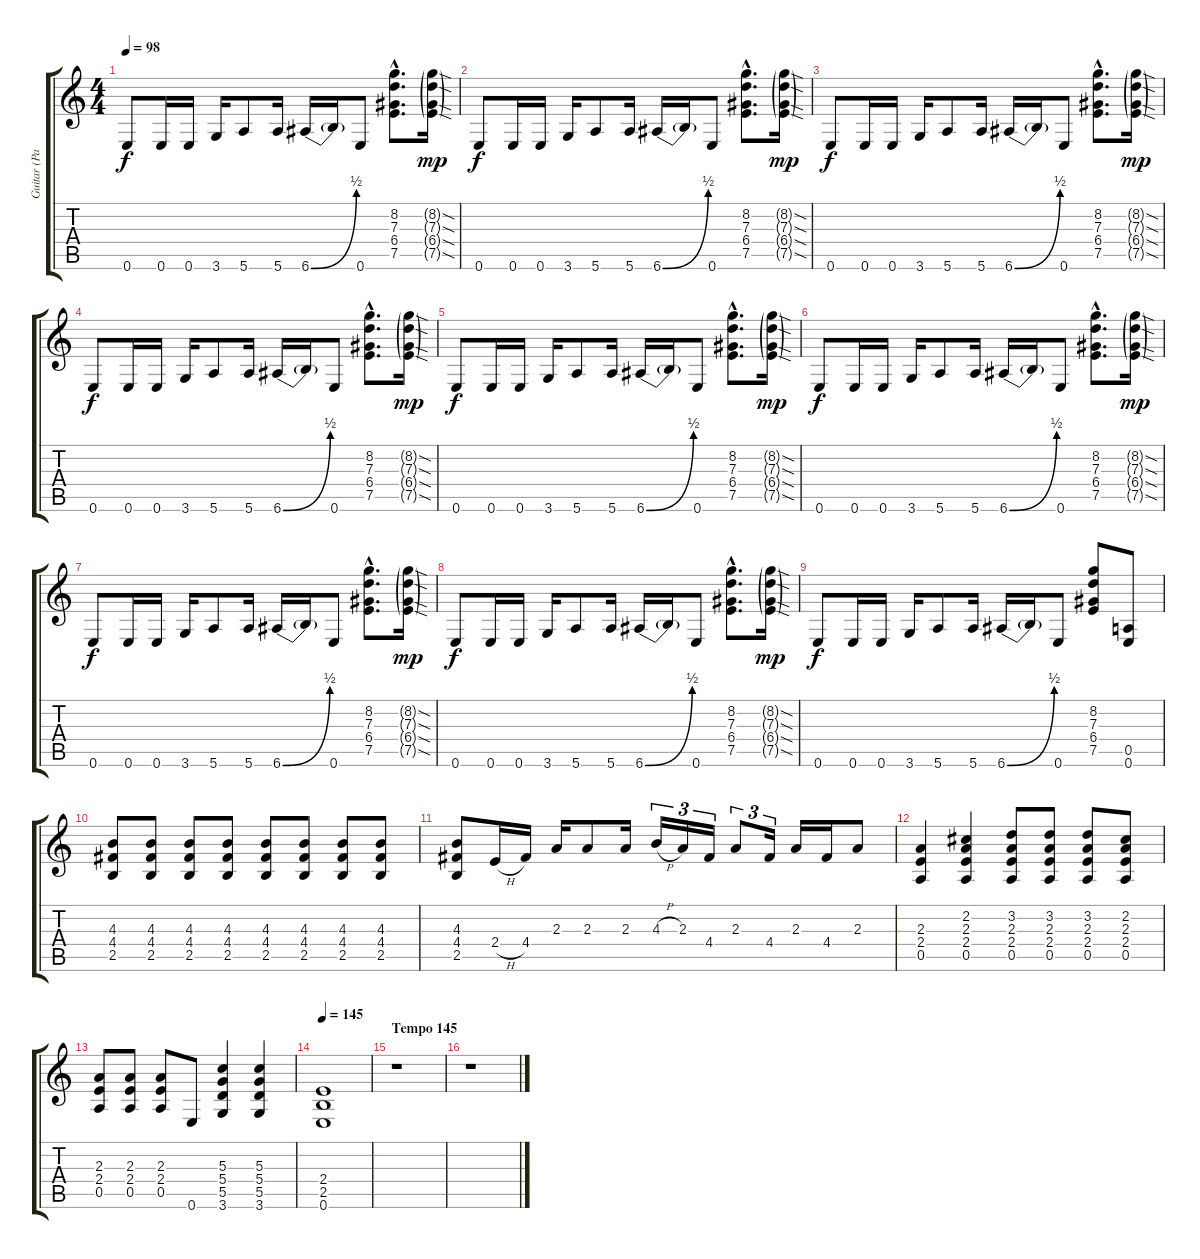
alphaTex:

\track ("Guitar (Page)" "Guitar (Pa") {instrument overdrivenguitar}
\staff {score tabs}
\tuning (E4 B3 G3 D3 A2 E2) {hide}
\ts (4 4)
\tempo 98
\clef g2
\ks c
0.6.8{dy f} 0.6.16 0.6.16 3.6.16 5.6.8 5.6.16 6.6{be (bend 0 0 60 2)}.16 6.6{t}.16 0.6.8 (8.2{hac} 7.3{hac} 6.4{hac} 7.5{hac}).8{d} (8.2{sod g} 7.3{sod g} 6.4{sod g} 7.5{sod g}).16{dy mp} |
0.6.8{dy f} 0.6.16 0.6.16 3.6.16 5.6.8 5.6.16 6.6{be (bend 0 0 60 2)}.16 6.6{t}.16 0.6.8 (8.2{hac} 7.3{hac} 6.4{hac} 7.5{hac}).8{d} (8.2{sod g} 7.3{sod g} 6.4{sod g} 7.5{sod g}).16{dy mp} |
0.6.8{dy f} 0.6.16 0.6.16 3.6.16 5.6.8 5.6.16 6.6{be (bend 0 0 60 2)}.16 6.6{t}.16 0.6.8 (8.2{hac} 7.3{hac} 6.4{hac} 7.5{hac}).8{d} (8.2{sod g} 7.3{sod g} 6.4{sod g} 7.5{sod g}).16{dy mp} |
0.6.8{dy f} 0.6.16 0.6.16 3.6.16 5.6.8 5.6.16 6.6{be (bend 0 0 60 2)}.16 6.6{t}.16 0.6.8 (8.2{hac} 7.3{hac} 6.4{hac} 7.5{hac}).8{d} (8.2{sod g} 7.3{sod g} 6.4{sod g} 7.5{sod g}).16{dy mp} |
0.6.8{dy f} 0.6.16 0.6.16 3.6.16 5.6.8 5.6.16 6.6{be (bend 0 0 60 2)}.16 6.6{t}.16 0.6.8 (8.2{hac} 7.3{hac} 6.4{hac} 7.5{hac}).8{d} (8.2{sod g} 7.3{sod g} 6.4{sod g} 7.5{sod g}).16{dy mp} |
0.6.8{dy f} 0.6.16 0.6.16 3.6.16 5.6.8 5.6.16 6.6{be (bend 0 0 60 2)}.16 6.6{t}.16 0.6.8 (8.2{hac} 7.3{hac} 6.4{hac} 7.5{hac}).8{d} (8.2{sod g} 7.3{sod g} 6.4{sod g} 7.5{sod g}).16{dy mp} |
0.6.8{dy f} 0.6.16 0.6.16 3.6.16 5.6.8 5.6.16 6.6{be (bend 0 0 60 2)}.16 6.6{t}.16 0.6.8 (8.2{hac} 7.3{hac} 6.4{hac} 7.5{hac}).8{d} (8.2{sod g} 7.3{sod g} 6.4{sod g} 7.5{sod g}).16{dy mp} |
0.6.8{dy f} 0.6.16 0.6.16 3.6.16 5.6.8 5.6.16 6.6{be (bend 0 0 60 2)}.16 6.6{t}.16 0.6.8 (8.2{hac} 7.3{hac} 6.4{hac} 7.5{hac}).8{d} (8.2{sod g} 7.3{sod g} 6.4{sod g} 7.5{sod g}).16{dy mp} |
0.6.8{dy f} 0.6.16 0.6.16 3.6.16 5.6.8 5.6.16 6.6{be (bend 0 0 60 2)}.16 6.6{t}.16 0.6.8 (8.2 7.3 6.4 7.5).8 (0.5 0.6).8 |
(4.3 4.4 2.5).8 (4.3 4.4 2.5).8 (4.3 4.4 2.5).8 (4.3 4.4 2.5).8 (4.3 4.4 2.5).8 (4.3 4.4 2.5).8 (4.3 4.4 2.5).8 (4.3 4.4 2.5).8 |
(4.3 4.4 2.5).8 2.4{h}.16 4.4.16 2.3.16 2.3.8 2.3.16 4.3{h}.16{tu (3 2)} 2.3.16{tu (3 2)} 4.4.16{tu (3 2)} 2.3.8{tu (3 2)} 4.4.16{tu (3 2)} 2.3.16 4.4.16 2.3.8 |
(2.3 2.4 0.5).4 (2.2 2.3 2.4 0.5).4 (3.2 2.3 2.4 0.5).8 (3.2 2.3 2.4 0.5).8 (3.2 2.3 2.4 0.5).8 (2.2 2.3 2.4 0.5).8 |
(2.3 2.4 0.5).8 (2.3 2.4 0.5).8 (2.3 2.4 0.5).8 0.6.8 (5.3 5.4 5.5 3.6).4 (5.3 5.4 5.5 3.6).4 |
\tempo 145
(2.4 2.5 0.6).1 |
\section ("" "Tempo 145")
r.1 |
r.1
